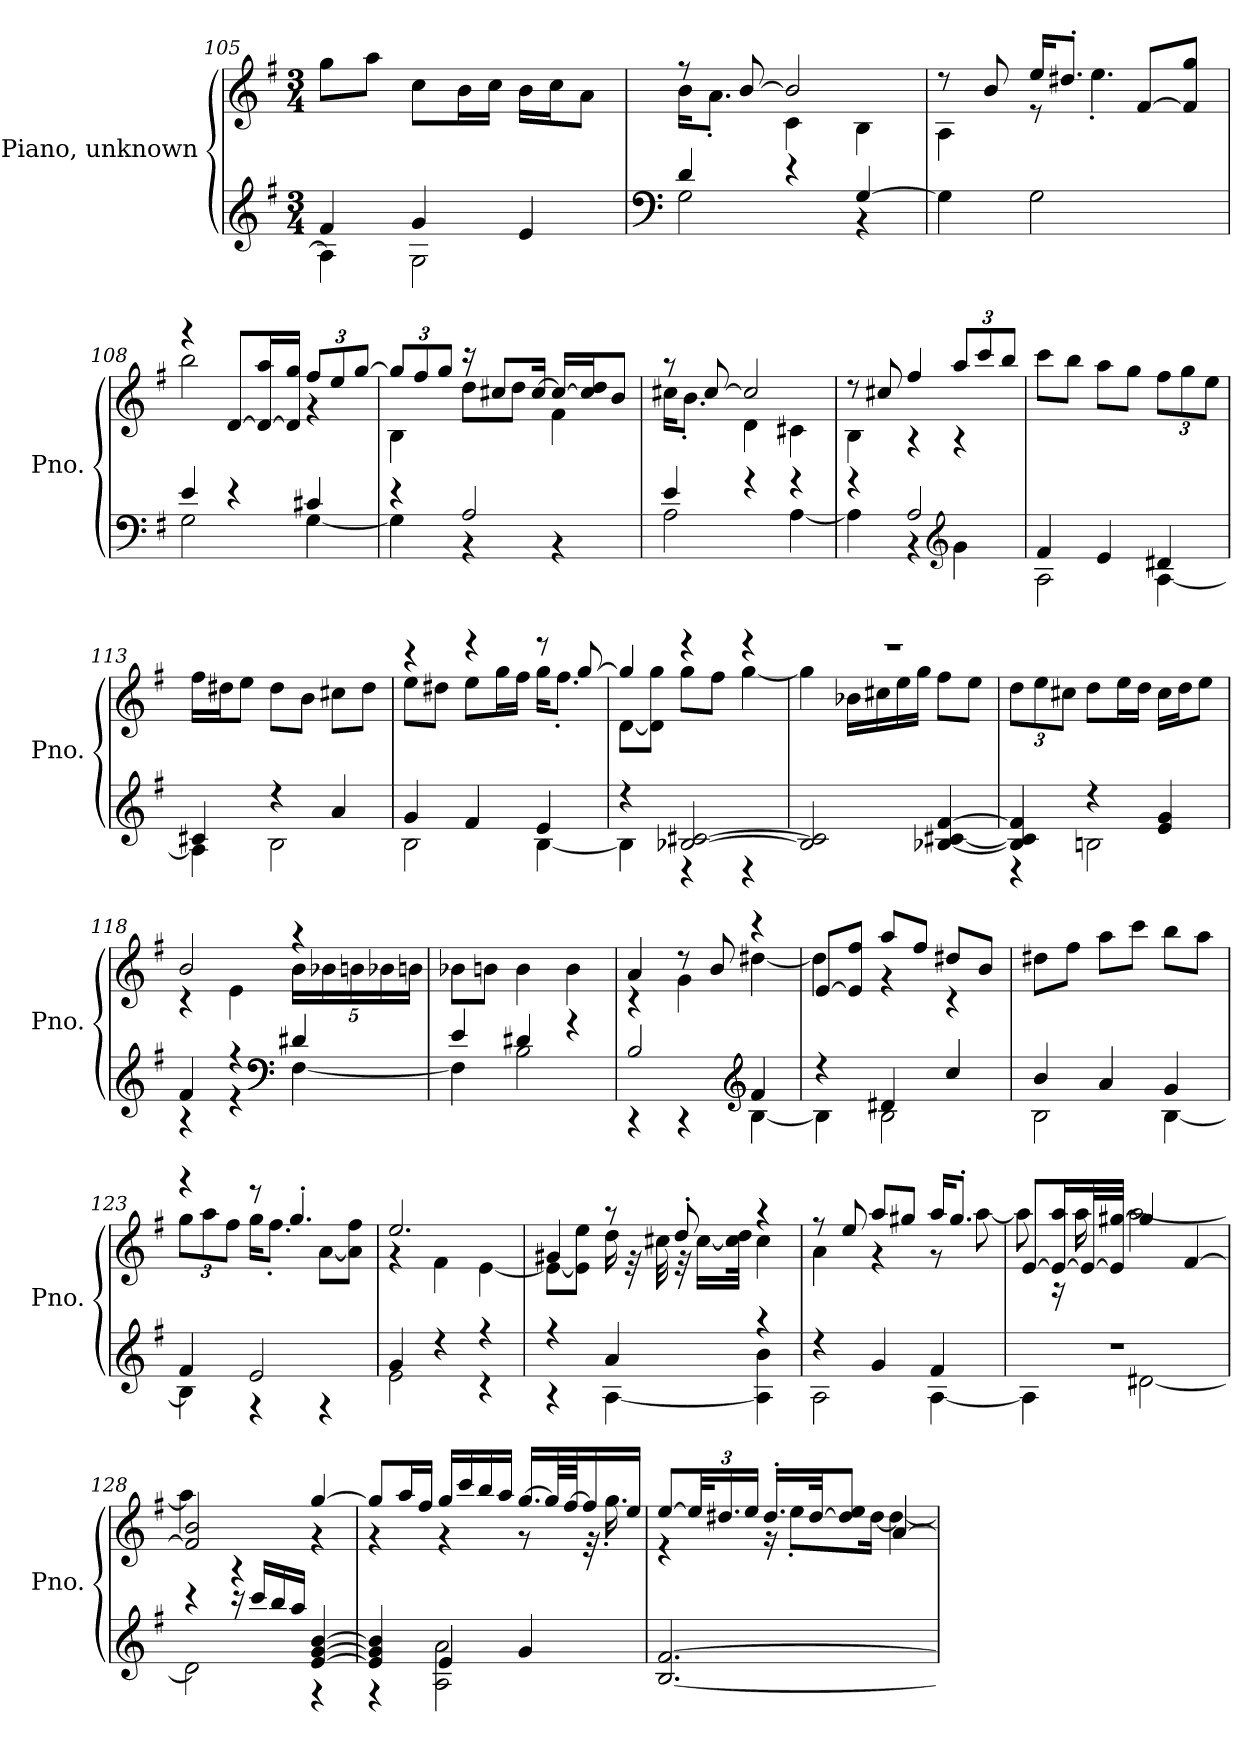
**kern	**kern
*part1	*part1
*staff2	*staff1
*I"Piano, unknown	*
*I'Pno.	*
*clefG2	*clefG2
*k[f#]	*k[f#]
*M3/4	*M3/4
=105	=105
*^	*
4f#/	4A\]	8gg\L
.	.	8aa\J
4g/	2G\	8cc\L
.	.	16b\L
.	.	16cc\JJ
4e/	.	16b\LL
.	.	16cc\J
.	.	8a\J
=106	=106	=106
*clefF4	*	*
*	*	*^
4d/	2G\	8r	16b\KL
.	.	.	8.a'\J
.	.	[8b/	.
4r	.	2b/]	4c\
[4G/	4r	.	4B\
*v	*v	*	*
=107	=107	=107
4G\]	8r	4A\
.	8b/	.
2G\	16ee/KL	8r
.	8.dd#X'/J	.
.	.	4.ee'\
.	[8f#/L	.
.	8f#/] 8gg/J	.
!!LO:LB:g=z	!!
=108	=108	=108
*^	*	*
4e/	2G\	4r	2bb\
4r	.	[8d/L	.
.	.	16d/_ 16aa/L	.
.	.	16d/] 16gg/JJ	.
*	*	*Xbrackettup	*
4c#X/	[4G\	12ff#/L	4r
.	.	12ee/	.
.	.	[12gg/J	.
=109	=109	=109	=109
4r	4G\]	12gg/L]	4B\
.	.	12ff#/	.
.	.	12gg/J	.
2A/	4r	16r	8dd\L
.	.	8cc#X/L	.
.	.	.	8dd\J
.	.	[16cc#/Jk	.
.	4r	16cc#/LL_	4f#\
.	.	16cc#/] 16dd/J	.
.	.	8b/J	.
=110	=110	=110	=110
4e/	2A\	8r	16cc#X\KL
.	.	.	8.b'\J
.	.	[8cc#/	.
4r	.	2cc#/]	4d\
4r	[4A\	.	4c#X\
=111	=111	=111	=111
4r	4A\]	8r	4B\
.	.	8cc#X/	.
2A/	4r	4ff#/	4r
*clefG2	*	*	*
.	4g\	12aa/L	4r
.	.	12ccc/	.
.	.	12bb/J	.
*	*	*v	*v
!!LO:PB:g=z
=112	=112	=112
4f#/	2A\	8ccc\L
.	.	8bb\J
4e/	.	8aa\L
.	.	8gg\J
4d#X/	[4A\	12ff#\L
.	.	12gg\
.	.	12ee\J
=113	=113	=113
4c#X/	4A\]	16ff#\LL
.	.	16dd#X\J
.	.	8ee\J
4r	2B\	8dd#\L
.	.	8b\J
4a/	.	8cc#X\L
.	.	8dd#\J
=114	=114	=114
*	*	*^
4g/	2B\	4r	8ee\L
.	.	.	8dd#X\J
4f#/	.	4r	8ee\L
.	.	.	16gg\L
.	.	.	16ff#\JJ
4e/	[4B\	8r	16gg\KL
.	.	.	8.ff#'\J
.	.	[8gg/	.
=115	=115	=115	=115
4r	4B\]	4gg/]	[8d\L
.	.	.	8d\] 8gg\J
[2B-X/ [2c#X/	4r	4r	8gg\L
.	.	.	8ff#\J
.	4r	4r	[4gg\
*v	*v	*	*
!!LO:LB:g=z	!!
=116	=116	=116
2B-/] 2c#/]	2.r	4gg\]
.	.	16b-X\LL
.	.	16cc#X\
.	.	16ee\
.	.	16gg\JJ
[4B-X/ [4c#X/ [4f#/	.	8ff#\L
.	.	8ee\J
*	*v	*v
=117	=117
*^	*
4B-/] 4c#/] 4f#/]	4r	12dd\L
.	.	12ee\
.	.	12cc#X\J
4r	2Bn\	8dd\L
.	.	16ee\L
.	.	16dd\JJ
4e/ 4g/	.	16cc#\LL
.	.	16dd\J
.	.	8ee\J
=118	=118	=118
*	*	*^
4f#/	4r	2b/	4r
4r	4r	.	4e\
*clefF4	*	*	*
4d#X/	[4F#\	4r	20b\LL
.	.	.	20b-X\
.	.	.	20bn\
.	.	.	20b-X\
.	.	.	20bn\JJ
*	*	*v	*v
=119	=119	=119
4e/	4F#\]	8b-X\L
.	.	8bn\J
4d#X/	2B\	4b\
4r	.	4b\
!!LO:LB:g=z
=120	=120	=120
*	*	*^
2B/	4r	4a/	4r
.	4r	8r	4g\
.	.	8b/	.
*clefG2	*	*	*
4f#/	[4B\	4r	[4dd#X\
=121	=121	=121	=121
4r	4B\]	[8e/L	4dd#\]
.	.	8e/] 8ff#/J	.
4d#X/	2B\	8aa/L	4r
.	.	8ff#/J	.
4cc/	.	8dd#X/L	4r
.	.	8b/J	.
*	*	*v	*v
=122	=122	=122
4b/	2B\	8dd#X\L
.	.	8ff#\J
4a/	.	8aa\L
.	.	8ccc\J
4g/	[4B\	8bb\L
.	.	8aa\J
=123	=123	=123
*	*	*^
4f#/	4B\]	4r	12gg\L
.	.	.	12aa\
.	.	.	12ff#\J
2e/	4r	8r	16gg\KL
.	.	.	8.ff#'\J
.	.	4.gg'/	.
.	4r	.	[8a\L
.	.	.	8a\] 8ff#\J
=124	=124	=124	=124
4g/	2e\	2.ee/	4r
4r	.	.	4f#\
4r	4r	.	[4e\
!!LO:LB:g=z	!!
=125	=125	=125	=125
4r	4r	4g#X/	8e\L_
.	.	.	8e\] 8ee\J
4a/	[4A\	8r	16dd\
.	.	.	32r
.	.	.	32cc#X\
.	.	8dd'/	32r
.	.	.	[16cc#\LL
.	.	.	32cc#\] 32dd\JJk
4r	4A\] 4b\	4r	4cc#\
=126	=126	=126	=126
4r	2A\	8r	4a\
.	.	8ee/	.
4g/	.	8aa/L	4r
.	.	8gg#X/J	.
4f#/	[4A\	16aa/KL	8r
.	.	8.gg#'/J	.
.	.	.	[8aa\
=127	=127	=127	=127
2.r	4A\]	[8e/L	8aa\]
.	.	16e/_ 16aa/L	16r
.	.	32e/L_	16aa\
.	.	32e/] [32gg#X/JJJ	.
.	[2d#X\	4gg#/]	[2aa\
.	.	[4f#/	.
=128	=128	=128	=128
4r	2d#\]	2f#/] 2b/	4aa\]
16r	.	.	4r
16ccc/LL	.	.	.
16bb/	.	.	.
16aa/JJ	.	.	.
[4e/ [4g/ [4b/	4r	[4gg/	4r
!!LO:LB:g=z	!!
=129	=129	=129	=129
4e/] 4g/] 4b/]	4r	8gg/L]	4r
.	.	16aa/L	.
.	.	16ff#/JJ	.
4e/	2A\ 2a\	16gg/LL	4r
.	.	16ccc/	.
.	.	16bb/	.
.	.	16aa/JJ	.
4g/	.	[16.gg/LL	8r
.	.	64gg/LL]	.
.	.	[64ff#/JJ	.
.	.	16ff#/]	32r
.	.	.	16.gg'\
.	.	16ee/JJ	.
*v	*v	*	*
=130	=130	=130
[2.B/ [2.f#/	[8ee/L	4r
.	48ee/KL]	.
.	24.dd#X/	.
.	24ee/JJ	.
.	16.dd#'/LL	16r
.	.	8ee'\L
.	[32dd#/JK	.
.	8dd#/] 8ee/J	.
.	.	[16dd#\Jk
.	[4a/	4dd#\_
*	*v	*v
=	=
*-	*-
